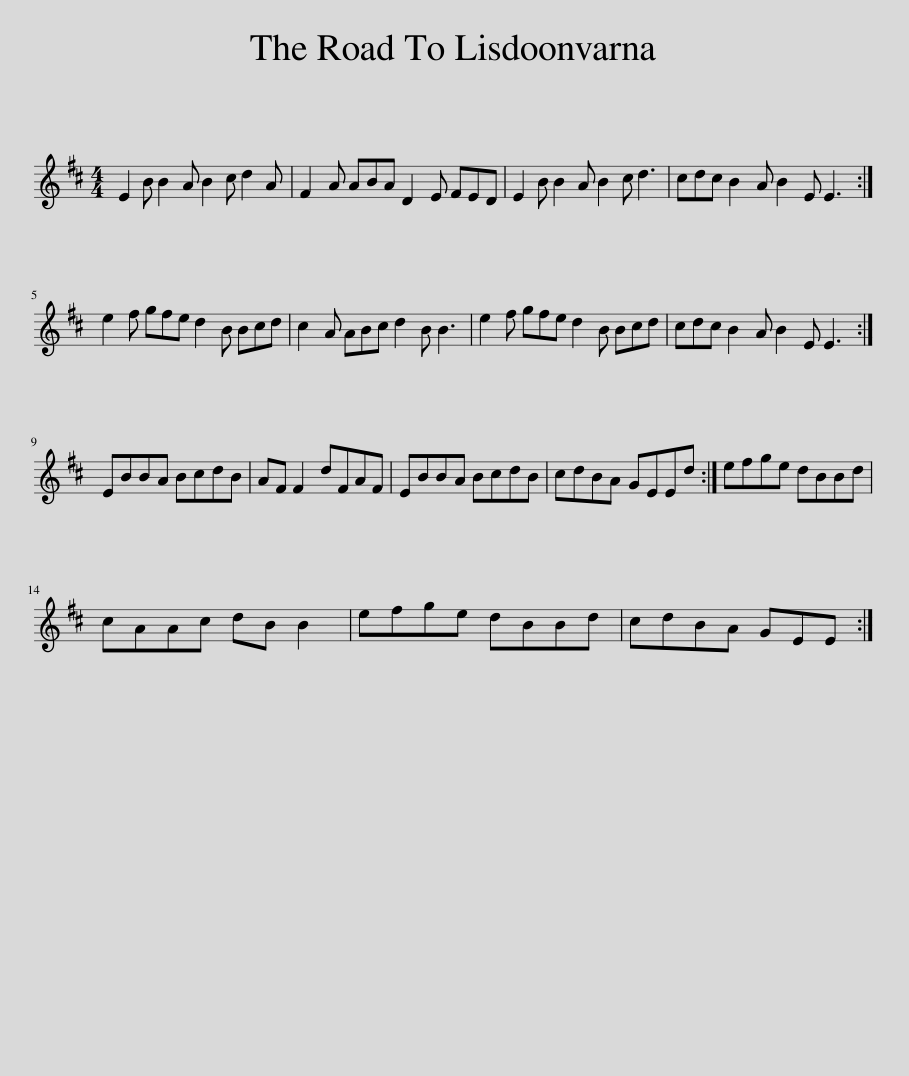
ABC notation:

X:1
L:1/8
M:4/4
I:linebreak $
K:D
V:1 treble
V:1
 E2 B B2 A B2 c d2 A | F2 A ABA D2 E FED | E2 B B2 A B2 c d3 | cdc B2 A B2 E E3 :|$ e2 f gfe d2 B Bcd | %5
 c2 A ABc d2 B B3 | e2 f gfe d2 B Bcd | cdc B2 A B2 E E3 :|$ EBBA BcdB | AF F2 dFAF | %10
 EBBA BcdB | cdBA GEEd :| efge dBBd |$ cAAc dB B2 | efge dBBd | %15
 cdBA GEE :| %16
